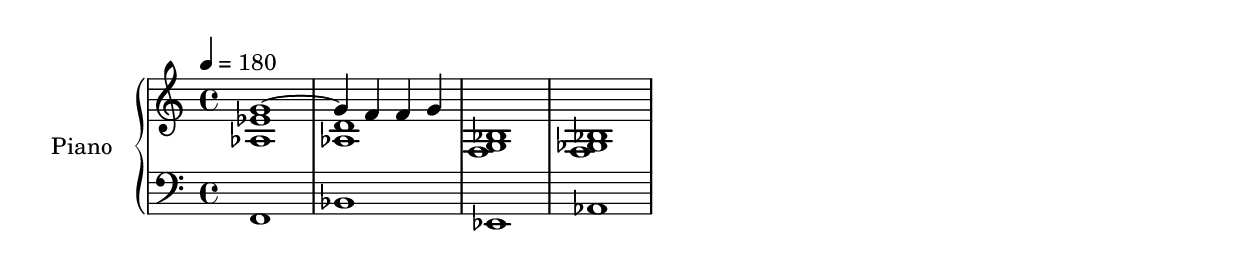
chordmusic =  \chords { 
f1:m7 bes1:7 ees1:maj7 aes1:7
  }
upper = \relative c'<< {
  \tempo 4=180
  \clef treble
  \key c \major
  \time 4/4

g'1~ g4 f f g
 }\\{
<aes, ees'>1 <aes d>1 <f g bes>1 <f ges bes>1
 }
>>
lower = \relative c {
  \clef bass
  \key c \major
  \time 4/4
f,1 bes1 ees,1 aes1
}

\score {

  \new PianoStaff <<
    \set PianoStaff.instrumentName = #"Piano  "
    \new Staff = "upper" \upper
    \new Staff = "lower" \lower
  >>
  \layout { }
  \midi { }
}